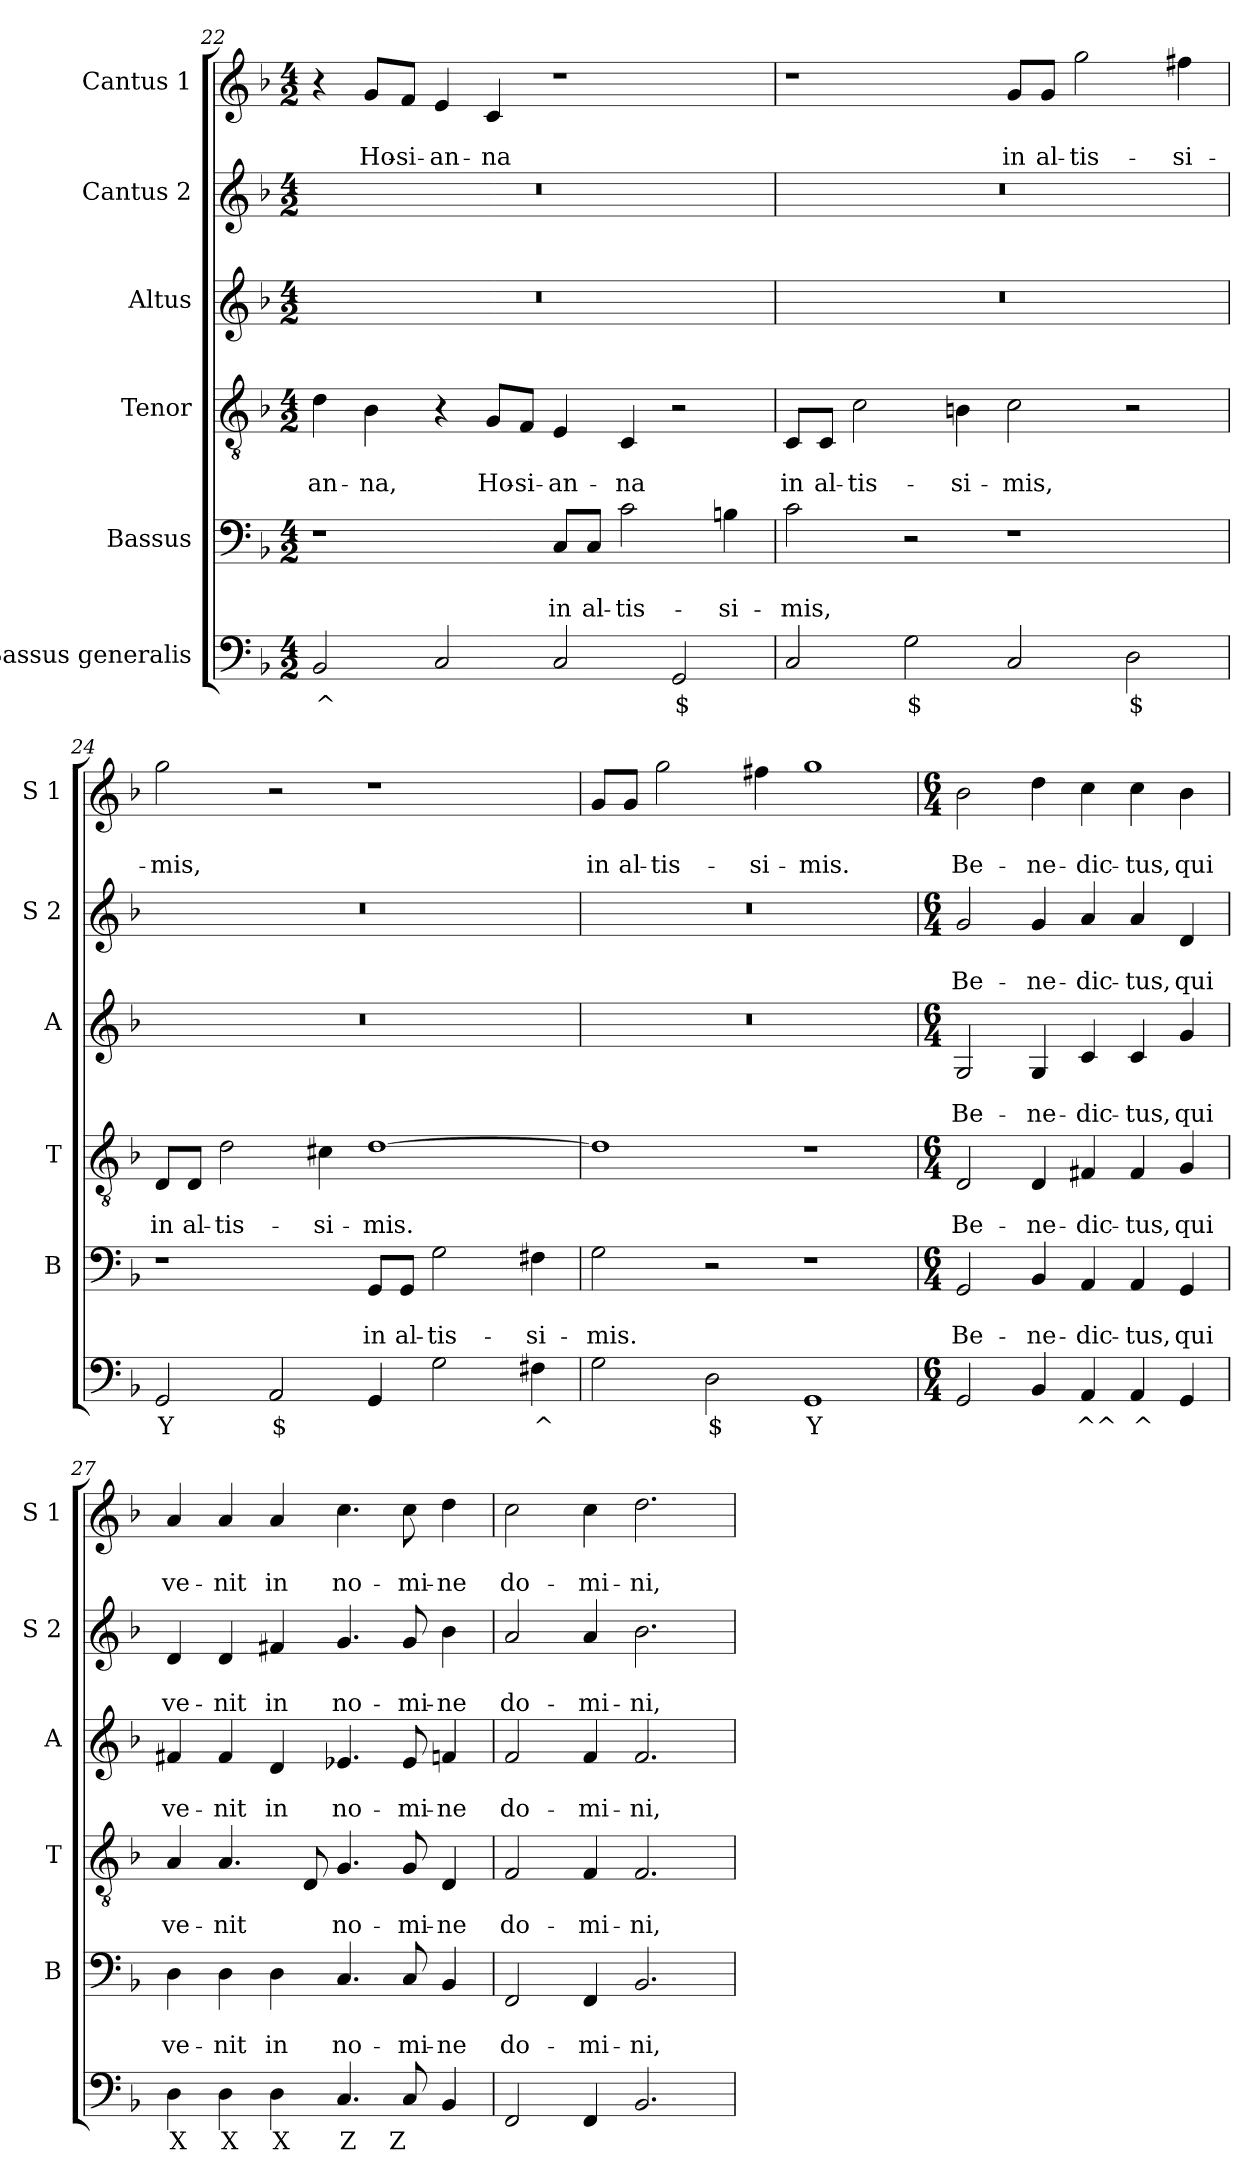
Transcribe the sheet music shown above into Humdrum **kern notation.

**kern	**text	**kern	**text	**text	**kern	**text	**text	**kern	**text	**text	**kern	**text	**text	**kern	**text	**text
*part6	*part6	*part5	*part5	*part5	*part4	*part4	*part4	*part3	*part3	*part3	*part2	*part2	*part2	*part1	*part1	*part1
*staff6	*staff6	*staff5	*staff5	*staff5	*staff4	*staff4	*staff4	*staff3	*staff3	*staff3	*staff2	*staff2	*staff2	*staff1	*staff1	*staff1
*I"Bassus generalis	*	*I"Bassus	*	*	*I"Tenor	*	*	*I"Altus	*	*	*I"Cantus 2	*	*	*I"Cantus 1	*	*
*	*	*I'B	*	*	*I'T	*	*	*I'A	*	*	*I'S 2	*	*	*I'S 1	*	*
*clefF4	*	*clefF4	*	*	*clefGv2	*	*	*clefG2	*	*	*clefG2	*	*	*clefG2	*	*
*k[b-]	*	*k[b-]	*	*	*k[b-]	*	*	*k[b-]	*	*	*k[b-]	*	*	*k[b-]	*	*
*F:	*	*F:	*	*	*F:	*	*	*F:	*	*	*F:	*	*	*F:	*	*
*M4/2	*	*M4/2	*	*	*M4/2	*	*	*M4/2	*	*	*M4/2	*	*	*M4/2	*	*
=22	=22	=22	=22	=22	=22	=22	=22	=22	=22	=22	=22	=22	=22	=22	=22	=22
!	!LO:LY:b	!	!	!	!	!	!LO:LY:b	!	!	!	!	!	!	!	!	!
*^	*	*	*	*	*	*	*	*	*	*	*	*	*	*	*	*
2BB-/	2ryy	^	1r	.	.	4d\	.	-an-	0r	.	.	0r	.	.	4r	.	.
!	!	!	!	!	!	!	!	!LO:LY:b	!	!	!	!	!	!	!	!	!LO:LY:b
.	.	.	.	.	.	4B-\	.	-na,	.	.	.	.	.	.	8g/L	.	Ho-
!	!	!	!	!	!	!	!	!	!	!	!	!	!	!	!	!	!LO:LY:b
.	.	.	.	.	.	.	.	.	.	.	.	.	.	.	8f/J	.	-si-
!	!	!	!	!	!	!	!	!	!	!	!	!	!	!	!	!	!LO:LY:b
2C/	2ryy	.	.	.	.	4r	.	.	.	.	.	.	.	.	4e/	.	-an-
!	!	!	!	!	!	!	!	!LO:LY:b	!	!	!	!	!	!	!	!	!LO:LY:b
.	.	.	.	.	.	8G/L	.	Ho-	.	.	.	.	.	.	4c/	.	-na
!	!	!	!	!	!	!	!	!LO:LY:b	!	!	!	!	!	!	!	!	!
.	.	.	.	.	.	8F/J	.	-si-	.	.	.	.	.	.	.	.	.
!	!	!	!	!	!LO:LY:b	!	!	!LO:LY:b	!	!	!	!	!	!	!	!	!
2C/	2ryy	.	8C/L	.	in	4E/	.	-an-	.	.	.	.	.	.	1r	.	.
!	!	!	!	!	!LO:LY:b	!	!	!	!	!	!	!	!	!	!	!	!
.	.	.	8C/J	.	al-	.	.	.	.	.	.	.	.	.	.	.	.
!	!	!	!	!	!LO:LY:b	!	!	!LO:LY:b	!	!	!	!	!	!	!	!	!
.	.	.	2c\	.	-tis-	4C/	.	-na	.	.	.	.	.	.	.	.	.
!	!	!LO:LY:b	!	!	!	!	!	!	!	!	!	!	!	!	!	!	!
2GG/	4ryy	$	.	.	.	2r	.	.	.	.	.	.	.	.	.	.	.
!	!	!LO:LY:b	!	!	!LO:LY:b	!	!	!	!	!	!	!	!	!	!	!	!
.	4ryy	Y	4Bn\	.	-si-	.	.	.	.	.	.	.	.	.	.	.	.
=23	=23	=23	=23	=23	=23	=23	=23	=23	=23	=23	=23	=23	=23	=23	=23	=23	=23
!	!	!	!	!	!LO:LY:b	!	!	!LO:LY:b	!	!	!	!	!	!	!	!	!
2C/	2ryy	.	2c\	.	-mis,	8C/L	.	in	0r	.	.	0r	.	.	1r	.	.
!	!	!	!	!	!	!	!	!LO:LY:b	!	!	!	!	!	!	!	!	!
.	.	.	.	.	.	8C/J	.	al-	.	.	.	.	.	.	.	.	.
!	!	!	!	!	!	!	!	!LO:LY:b	!	!	!	!	!	!	!	!	!
.	.	.	.	.	.	2c\	.	-tis-	.	.	.	.	.	.	.	.	.
!	!	!LO:LY:b	!	!	!	!	!	!	!	!	!	!	!	!	!	!	!
2G\	4ryy	$	2r	.	.	.	.	.	.	.	.	.	.	.	.	.	.
!	!	!LO:LY:b	!	!	!	!	!	!LO:LY:b	!	!	!	!	!	!	!	!	!
.	4ryy	Y	.	.	.	4Bn\	.	-si-	.	.	.	.	.	.	.	.	.
!	!	!	!	!	!	!	!	!LO:LY:b	!	!	!	!	!	!	!	!	!LO:LY:b
2C/	2ryy	.	1r	.	.	2c\	.	-mis,	.	.	.	.	.	.	8g/L	.	in
!	!	!	!	!	!	!	!	!	!	!	!	!	!	!	!	!	!LO:LY:b
.	.	.	.	.	.	.	.	.	.	.	.	.	.	.	8g/J	.	al-
!	!	!	!	!	!	!	!	!	!	!	!	!	!	!	!	!	!LO:LY:b
.	.	.	.	.	.	.	.	.	.	.	.	.	.	.	2gg\	.	-tis-
!	!	!LO:LY:b	!	!	!	!	!	!	!	!	!	!	!	!	!	!	!
2D\	4ryy	$	.	.	.	2r	.	.	.	.	.	.	.	.	.	.	.
!	!	!LO:LY:b	!	!	!	!	!	!	!	!	!	!	!	!	!	!	!LO:LY:b
.	4ryy	X	.	.	.	.	.	.	.	.	.	.	.	.	4ff#X\	.	-si-
!!LO:LB:g=z
=24	=24	=24	=24	=24	=24	=24	=24	=24	=24	=24	=24	=24	=24	=24	=24	=24	=24
!	!	!LO:LY:b	!	!	!	!	!	!LO:LY:b	!	!	!	!	!	!	!	!	!LO:LY:b
2GG/	2ryy	Y	1r	.	.	8D/L	.	in	0r	.	.	0r	.	.	2gg\	.	-mis,
!	!	!	!	!	!	!	!	!LO:LY:b	!	!	!	!	!	!	!	!	!
.	.	.	.	.	.	8D/J	.	al-	.	.	.	.	.	.	.	.	.
!	!	!	!	!	!	!	!	!LO:LY:b	!	!	!	!	!	!	!	!	!
.	.	.	.	.	.	2d\	.	-tis-	.	.	.	.	.	.	.	.	.
!	!	!LO:LY:b	!	!	!	!	!	!	!	!	!	!	!	!	!	!	!
2AA/	4ryy	$	.	.	.	.	.	.	.	.	.	.	.	.	2r	.	.
!	!	!LO:LY:b	!	!	!	!	!	!LO:LY:b	!	!	!	!	!	!	!	!	!
.	4ryy	X	.	.	.	4c#X\	.	-si-	.	.	.	.	.	.	.	.	.
!	!	!	!	!	!LO:LY:b	!	!	!LO:LY:b	!	!	!	!	!	!	!	!	!
4GG/	2ryy	.	8GG/L	.	in	[1d	.	-mis.	.	.	.	.	.	.	1r	.	.
!	!	!	!	!	!LO:LY:b	!	!	!	!	!	!	!	!	!	!	!	!
.	.	.	8GG/J	.	al-	.	.	.	.	.	.	.	.	.	.	.	.
!	!	!	!	!	!LO:LY:b	!	!	!	!	!	!	!	!	!	!	!	!
2G\	.	.	2G\	.	-tis-	.	.	.	.	.	.	.	.	.	.	.	.
.	2ryy	.	.	.	.	.	.	.	.	.	.	.	.	.	.	.	.
!	!	!LO:LY:b	!	!	!LO:LY:b	!	!	!	!	!	!	!	!	!	!	!	!
4F#X\	.	^	4F#X\	.	-si-	.	.	.	.	.	.	.	.	.	.	.	.
=25	=25	=25	=25	=25	=25	=25	=25	=25	=25	=25	=25	=25	=25	=25	=25	=25	=25
!	!	!	!	!	!LO:LY:b	!	!	!	!	!	!	!	!	!	!	!	!LO:LY:b
2G\	2ryy	.	2G\	.	-mis.	1d]	.	.	0r	.	.	0r	.	.	8g/L	.	in
!	!	!	!	!	!	!	!	!	!	!	!	!	!	!	!	!	!LO:LY:b
.	.	.	.	.	.	.	.	.	.	.	.	.	.	.	8g/J	.	al-
!	!	!	!	!	!	!	!	!	!	!	!	!	!	!	!	!	!LO:LY:b
.	.	.	.	.	.	.	.	.	.	.	.	.	.	.	2gg\	.	-tis-
!	!	!LO:LY:b	!	!	!	!	!	!	!	!	!	!	!	!	!	!	!
2D\	4ryy	$	2r	.	.	.	.	.	.	.	.	.	.	.	.	.	.
!	!	!LO:LY:b	!	!	!	!	!	!	!	!	!	!	!	!	!	!	!LO:LY:b
.	4ryy	X	.	.	.	.	.	.	.	.	.	.	.	.	4ff#X\	.	-si-
!	!	!LO:LY:b	!	!	!	!	!	!	!	!	!	!	!	!	!	!	!LO:LY:b
1GG	1ryy	Y	1r	.	.	1r	.	.	.	.	.	.	.	.	1gg	.	-mis.
*v	*v	*	*	*	*	*	*	*	*	*	*	*	*	*	*	*	*
=26	=26	=26	=26	=26	=26	=26	=26	=26	=26	=26	=26	=26	=26	=26	=26	=26
*M6/4	*	*M6/4	*	*	*M6/4	*	*	*M6/4	*	*	*M6/4	*	*	*M6/4	*	*
*^	*	*	*	*	*	*	*	*	*	*	*	*	*	*	*	*
!	!	!	!	!	!LO:LY:b	!	!	!LO:LY:b	!	!	!LO:LY:b	!	!	!LO:LY:b	!	!	!LO:LY:b
*v	*v	*	*	*	*	*	*	*	*	*	*	*	*	*	*	*	*
2GG/	.	2GG/	.	Be-	2D/	.	Be-	2G/	.	Be-	2g/	.	Be-	2b-\	.	Be-
!	!	!	!	!LO:LY:b	!	!	!LO:LY:b	!	!	!LO:LY:b	!	!	!LO:LY:b	!	!	!LO:LY:b
4BB-/	.	4BB-/	.	-ne-	4D/	.	-ne-	4G/	.	-ne-	4g/	.	-ne-	4dd\	.	-ne-
!	!LO:LY:b	!	!	!LO:LY:b	!	!	!LO:LY:b	!	!	!LO:LY:b	!	!	!LO:LY:b	!	!	!LO:LY:b
4AA/	^^	4AA/	.	-dic-	4F#X/	.	-dic-	4c/	.	-dic-	4a/	.	-dic-	4cc\	.	-dic-
!	!LO:LY:b	!	!	!LO:LY:b	!	!	!LO:LY:b	!	!	!LO:LY:b	!	!	!LO:LY:b	!	!	!LO:LY:b
4AA/	^	4AA/	.	-tus,	4F#/	.	-tus,	4c/	.	-tus,	4a/	.	-tus,	4cc\	.	-tus,
!	!	!	!	!LO:LY:b	!	!	!LO:LY:b	!	!	!LO:LY:b	!	!	!LO:LY:b	!	!	!LO:LY:b
4GG/	.	4GG/	.	qui	4G/	.	qui	4g/	.	qui	4d/	.	qui	4b-\	.	qui
=27	=27	=27	=27	=27	=27	=27	=27	=27	=27	=27	=27	=27	=27	=27	=27	=27
!	!LO:LY:b	!	!	!LO:LY:b	!	!	!LO:LY:b	!	!	!LO:LY:b	!	!	!LO:LY:b	!	!	!LO:LY:b
4D\	X	4D\	.	ve-	4A/	.	ve-	4f#X/	.	ve-	4d/	.	ve-	4a/	.	ve-
!	!LO:LY:b	!	!	!LO:LY:b	!	!	!LO:LY:b	!	!	!LO:LY:b	!	!	!LO:LY:b	!	!	!LO:LY:b
4D\	X	4D\	.	-nit	4.A/	.	-nit	4f#/	.	-nit	4d/	.	-nit	4a/	.	-nit
!	!LO:LY:b	!	!	!LO:LY:b	!	!	!	!	!	!LO:LY:b	!	!	!LO:LY:b	!	!	!LO:LY:b
4D\	X	4D\	.	in	.	.	.	4d/	.	in	4f#X/	.	in	4a/	.	in
.	.	.	.	.	8D/	.	.	.	.	.	.	.	.	.	.	.
!	!LO:LY:b	!	!	!LO:LY:b	!	!	!LO:LY:b	!	!	!LO:LY:b	!	!	!LO:LY:b	!	!	!LO:LY:b
4.C/	Z	4.C/	.	no-	4.G/	.	no-	4.e-X/	.	no-	4.g/	.	no-	4.cc\	.	no-
!	!LO:LY:b	!	!	!LO:LY:b	!	!	!LO:LY:b	!	!	!LO:LY:b	!	!	!LO:LY:b	!	!	!LO:LY:b
8C/	Z	8C/	.	-mi-	8G/	.	-mi-	8e-/	.	-mi-	8g/	.	-mi-	8cc\	.	-mi-
!	!	!	!	!LO:LY:b	!	!	!LO:LY:b	!	!	!LO:LY:b	!	!	!LO:LY:b	!	!	!LO:LY:b
4BB-/	.	4BB-/	.	-ne	4D/	.	-ne	4fn/	.	-ne	4b-\	.	-ne	4dd\	.	-ne
!!LO:PB:g=z
=28	=28	=28	=28	=28	=28	=28	=28	=28	=28	=28	=28	=28	=28	=28	=28	=28
!	!	!	!	!LO:LY:b	!	!	!LO:LY:b	!	!	!LO:LY:b	!	!	!LO:LY:b	!	!	!LO:LY:b
2FF/	.	2FF/	.	do-	2F/	.	do-	2f/	.	do-	2a/	.	do-	2cc\	.	do-
!	!	!	!	!LO:LY:b	!	!	!LO:LY:b	!	!	!LO:LY:b	!	!	!LO:LY:b	!	!	!LO:LY:b
4FF/	.	4FF/	.	-mi-	4F/	.	-mi-	4f/	.	-mi-	4a/	.	-mi-	4cc\	.	-mi-
!	!	!	!	!LO:LY:b	!	!	!LO:LY:b	!	!	!LO:LY:b	!	!	!LO:LY:b	!	!	!LO:LY:b
2.BB-/	.	2.BB-/	.	-ni,	2.F/	.	-ni,	2.f/	.	-ni,	2.b-\	.	-ni,	2.dd\	.	-ni,
=	=	=	=	=	=	=	=	=	=	=	=	=	=	=	=	=
*-	*-	*-	*-	*-	*-	*-	*-	*-	*-	*-	*-	*-	*-	*-	*-	*-
